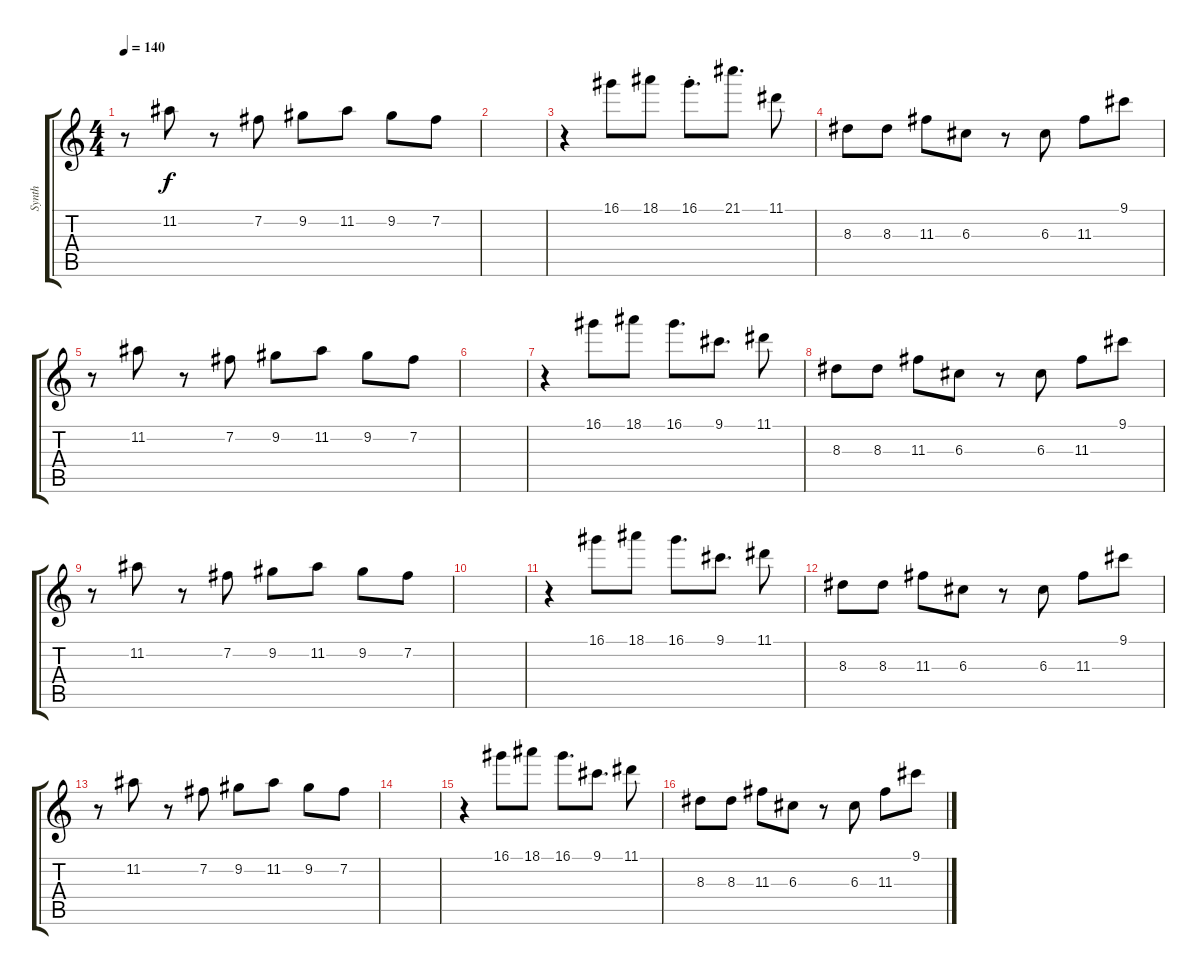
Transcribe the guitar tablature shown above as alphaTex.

\track ("Synth " "Synth ") {instrument synthbass1}
\staff {score tabs}
\tuning (E4 B3 G3 D3 A2 E2) {hide}
\ts (4 4)
\tempo 140
\clef g2
\ks c
r.8{dy f} 11.2.8 r.8 7.2.8 9.2.8 11.2.8 9.2.8 7.2.8 |
|
r.4 16.1.8 18.1.8 16.1{st}.8{d} 21.1.8{d} 11.1.8 |
8.3.8 8.3.8 11.3.8 6.3.8 r.8 6.3.8 11.3.8 9.1.8 |
r.8 11.2.8 r.8 7.2.8 9.2.8 11.2.8 9.2.8 7.2.8 |
|
r.4 16.1.8 18.1.8 16.1.8{d} 9.1.8{d} 11.1.8 |
8.3.8 8.3.8 11.3.8 6.3.8 r.8 6.3.8 11.3.8 9.1.8 |
r.8 11.2.8 r.8 7.2.8 9.2.8 11.2.8 9.2.8 7.2.8 |
|
r.4 16.1.8 18.1.8 16.1.8{d} 9.1.8{d} 11.1.8 |
8.3.8 8.3.8 11.3.8 6.3.8 r.8 6.3.8 11.3.8 9.1.8 |
r.8 11.2.8 r.8 7.2.8 9.2.8 11.2.8 9.2.8 7.2.8 |
|
r.4 16.1.8 18.1.8 16.1.8{d} 9.1.8{d} 11.1.8 |
8.3.8 8.3.8 11.3.8 6.3.8 r.8 6.3.8 11.3.8 9.1.8
